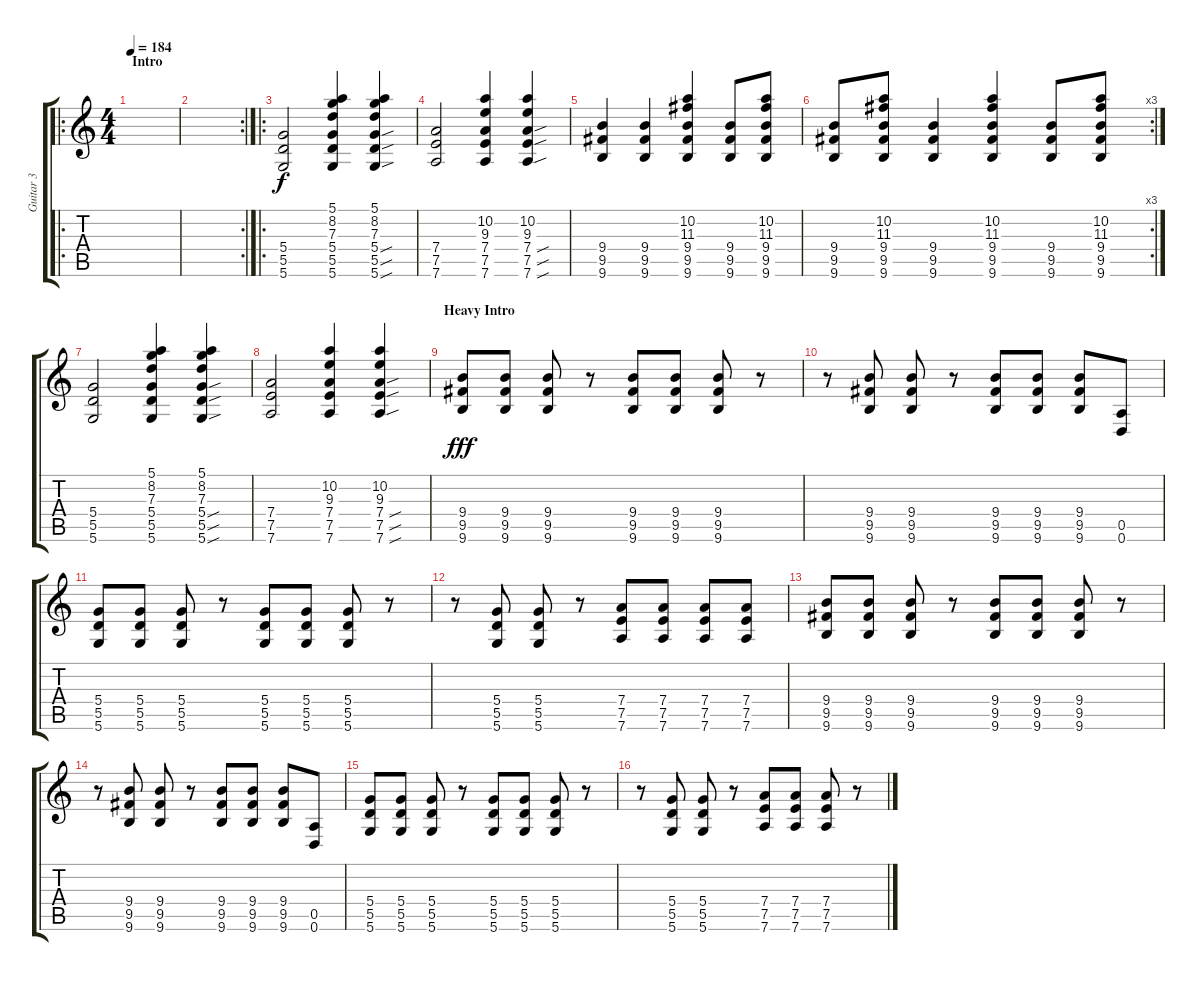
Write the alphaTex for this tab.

\track ("Guitar 3" "Guitar 3") {instrument distortionguitar}
\staff {score tabs}
\tuning (E4 B3 G3 D3 A2 D2) {hide}
\ro
\ts (4 4)
\section ("" "Intro")
\tempo 184
\clef g2
\ks c
|
\rc 2
|
\ro
(5.4 5.5 5.6).2{instrument electricguitarclean} (5.1 8.2 7.3 5.4 5.5 5.6).4 (5.1 8.2 7.3 5.4{sou} 5.5{sou} 5.6{sou}).4 |
(7.4 7.5 7.6).2 (10.2 9.3 7.4 7.5 7.6).4 (10.2 9.3 7.4{sou} 7.5{sou} 7.6{sou}).4 |
(9.4 9.5 9.6).4 (9.4 9.5 9.6).4 (10.2 11.3 9.4 9.5 9.6).4 (9.4 9.5 9.6).8 (10.2 11.3 9.4 9.5 9.6).8 |
\rc 3
(9.4 9.5 9.6).8 (10.2 11.3 9.4 9.5 9.6).8 (9.4 9.5 9.6).4 (10.2 11.3 9.4 9.5 9.6).4 (9.4 9.5 9.6).8 (10.2 11.3 9.4 9.5 9.6).8 |
(5.4 5.5 5.6).2 (5.1 8.2 7.3 5.4 5.5 5.6).4 (5.1 8.2 7.3 5.4{sou} 5.5{sou} 5.6{sou}).4 |
(7.4 7.5 7.6).2 (10.2 9.3 7.4 7.5 7.6).4 (10.2 9.3 7.4{sou} 7.5{sou} 7.6{sou}).4 |
\section ("" "Heavy Intro")
(9.4 9.5 9.6).8{dy fff instrument distortionguitar} (9.4 9.5 9.6).8 (9.4 9.5 9.6).8 r.8 (9.4 9.5 9.6).8 (9.4 9.5 9.6).8 (9.4 9.5 9.6).8 r.8 |
r.8 (9.4 9.5 9.6).8 (9.4 9.5 9.6).8 r.8 (9.4 9.5 9.6).8 (9.4 9.5 9.6).8 (9.4 9.5 9.6).8 (0.5 0.6).8 |
(5.4 5.5 5.6).8 (5.4 5.5 5.6).8 (5.4 5.5 5.6).8 r.8 (5.4 5.5 5.6).8 (5.4 5.5 5.6).8 (5.4 5.5 5.6).8 r.8 |
r.8 (5.4 5.5 5.6).8 (5.4 5.5 5.6).8 r.8 (7.4 7.5 7.6).8 (7.4 7.5 7.6).8 (7.4 7.5 7.6).8 (7.4 7.5 7.6).8 |
(9.4 9.5 9.6).8 (9.4 9.5 9.6).8 (9.4 9.5 9.6).8 r.8 (9.4 9.5 9.6).8 (9.4 9.5 9.6).8 (9.4 9.5 9.6).8 r.8 |
r.8 (9.4 9.5 9.6).8 (9.4 9.5 9.6).8 r.8 (9.4 9.5 9.6).8 (9.4 9.5 9.6).8 (9.4 9.5 9.6).8 (0.5 0.6).8 |
(5.4 5.5 5.6).8 (5.4 5.5 5.6).8 (5.4 5.5 5.6).8 r.8 (5.4 5.5 5.6).8 (5.4 5.5 5.6).8 (5.4 5.5 5.6).8 r.8 |
r.8 (5.4 5.5 5.6).8 (5.4 5.5 5.6).8 r.8 (7.4 7.5 7.6).8 (7.4 7.5 7.6).8 (7.4 7.5 7.6).8 r.8
